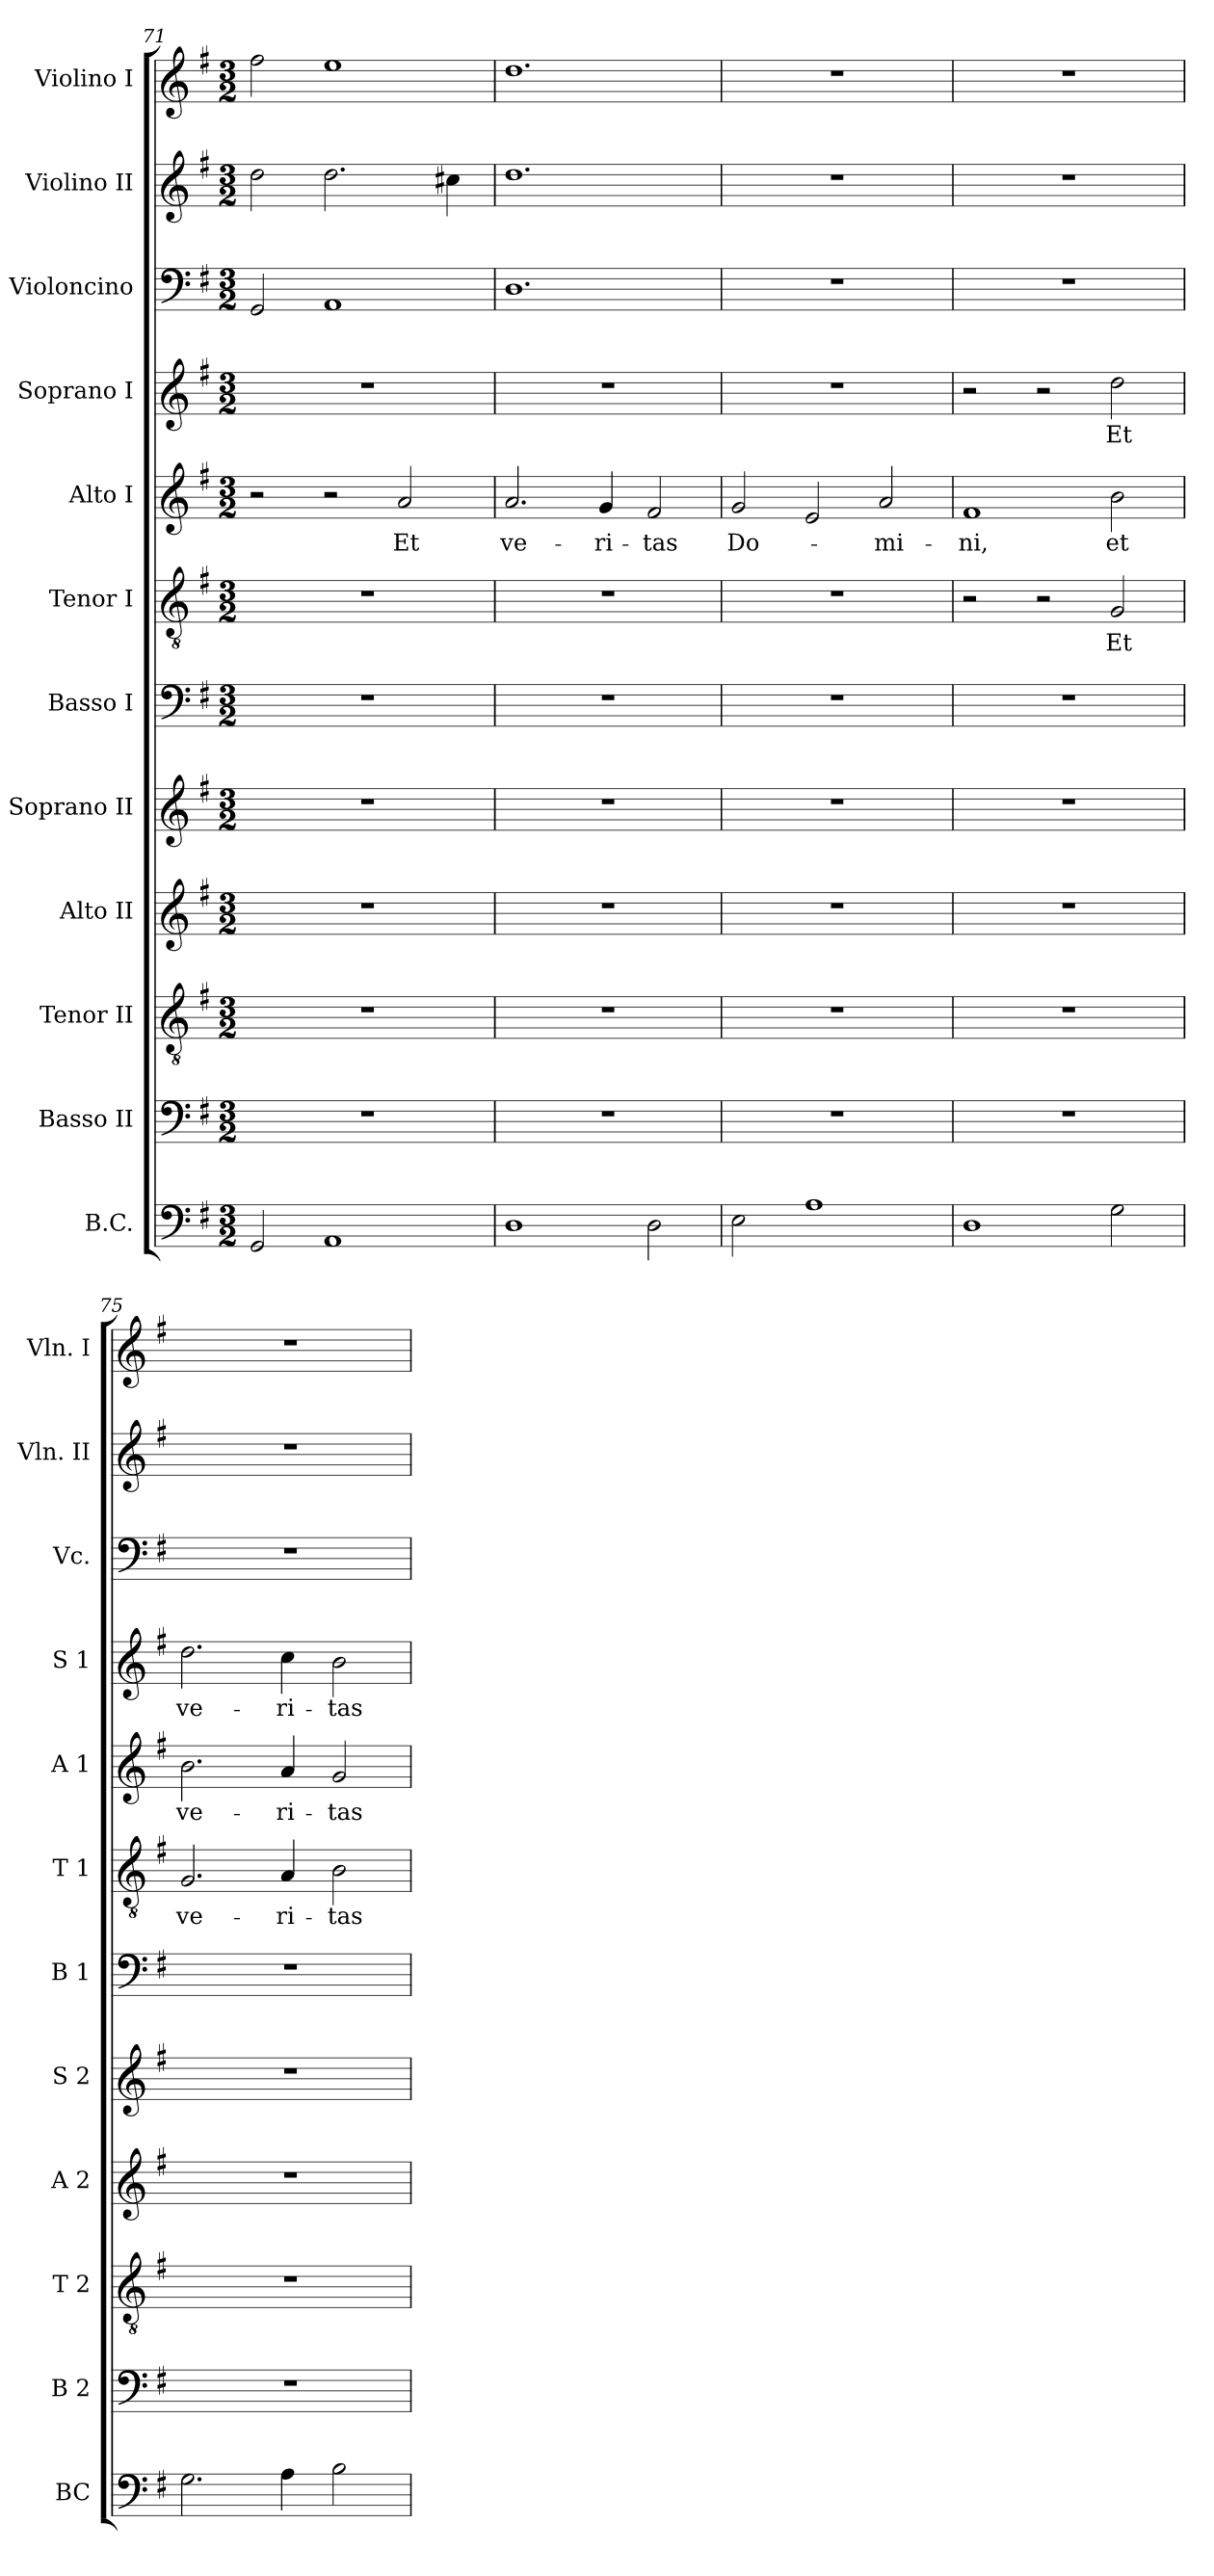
**kern	**kern	**kern	**kern	**kern	**kern	**kern	**text	**kern	**text	**kern	**text	**kern	**kern	**kern
*part12	*part11	*part10	*part9	*part8	*part7	*part6	*part6	*part5	*part5	*part4	*part4	*part3	*part2	*part1
*staff12	*staff11	*staff10	*staff9	*staff8	*staff7	*staff6	*staff6	*staff5	*staff5	*staff4	*staff4	*staff3	*staff2	*staff1
*I"B.C.	*I"Basso II	*I"Tenor II	*I"Alto II	*I"Soprano II	*I"Basso I	*I"Tenor I	*	*I"Alto I	*	*I"Soprano I	*	*I"Violoncino	*I"Violino II	*I"Violino I
*I'BC	*I'B 2	*I'T 2	*I'A 2	*I'S 2	*I'B 1	*I'T 1	*	*I'A 1	*	*I'S 1	*	*I'Vc.	*I'Vln. II	*I'Vln. I
*clefF4	*clefF4	*clefGv2	*clefG2	*clefG2	*clefF4	*clefGv2	*	*clefG2	*	*clefG2	*	*clefF4	*clefG2	*clefG2
*k[f#]	*k[f#]	*k[f#]	*k[f#]	*k[f#]	*k[f#]	*k[f#]	*	*k[f#]	*	*k[f#]	*	*k[f#]	*k[f#]	*k[f#]
*G:	*G:	*G:	*G:	*G:	*G:	*G:	*	*G:	*	*G:	*	*G:	*G:	*G:
*M3/2	*M3/2	*M3/2	*M3/2	*M3/2	*M3/2	*M3/2	*	*M3/2	*	*M3/2	*	*M3/2	*M3/2	*M3/2
=71	=71	=71	=71	=71	=71	=71	=71	=71	=71	=71	=71	=71	=71	=71
2GG/	1.r	1.r	1.r	1.r	1.r	1.r	.	2r	.	1.r	.	2GG/	2dd\	2ff#\
1AA	.	.	.	.	.	.	.	2r	.	.	.	1AA	2.dd\	1ee
!	!	!	!	!	!	!	!	!	!LO:LY:b	!	!	!	!	!
.	.	.	.	.	.	.	.	2a/	Et	.	.	.	.	.
.	.	.	.	.	.	.	.	.	.	.	.	.	4cc#X\	.
=72	=72	=72	=72	=72	=72	=72	=72	=72	=72	=72	=72	=72	=72	=72
!	!	!	!	!	!	!	!	!	!LO:LY:b	!	!	!	!	!
1D	1.r	1.r	1.r	1.r	1.r	1.r	.	2.a/	ve-	1.r	.	1.D	1.dd	1.dd
!	!	!	!	!	!	!	!	!	!LO:LY:b	!	!	!	!	!
.	.	.	.	.	.	.	.	4g/	-ri-	.	.	.	.	.
!	!	!	!	!	!	!	!	!	!LO:LY:b	!	!	!	!	!
2D\	.	.	.	.	.	.	.	2f#/	-tas	.	.	.	.	.
=73	=73	=73	=73	=73	=73	=73	=73	=73	=73	=73	=73	=73	=73	=73
!	!	!	!	!	!	!	!	!	!LO:LY:b	!	!	!	!	!
2E\	1.r	1.r	1.r	1.r	1.r	1.r	.	2g/	Do-	1.r	.	1.r	1.r	1.r
1A	.	.	.	.	.	.	.	2e/	.	.	.	.	.	.
!	!	!	!	!	!	!	!	!	!LO:LY:b	!	!	!	!	!
.	.	.	.	.	.	.	.	2a/	-mi-	.	.	.	.	.
=74	=74	=74	=74	=74	=74	=74	=74	=74	=74	=74	=74	=74	=74	=74
!	!	!	!	!	!	!	!	!	!LO:LY:b	!	!	!	!	!
1D	1.r	1.r	1.r	1.r	1.r	2r	.	1f#	-ni,	2r	.	1.r	1.r	1.r
.	.	.	.	.	.	2r	.	.	.	2r	.	.	.	.
!	!	!	!	!	!	!	!LO:LY:b	!	!LO:LY:b	!	!LO:LY:b	!	!	!
2G\	.	.	.	.	.	2G/	Et	2b\	et	2dd\	Et	.	.	.
=75	=75	=75	=75	=75	=75	=75	=75	=75	=75	=75	=75	=75	=75	=75
!	!	!	!	!	!	!	!LO:LY:b	!	!LO:LY:b	!	!LO:LY:b	!	!	!
2.G\	1.r	1.r	1.r	1.r	1.r	2.G/	ve-	2.b\	ve-	2.dd\	ve-	1.r	1.r	1.r
!	!	!	!	!	!	!	!LO:LY:b	!	!LO:LY:b	!	!LO:LY:b	!	!	!
4A\	.	.	.	.	.	4A/	-ri-	4a/	-ri-	4cc\	-ri-	.	.	.
!	!	!	!	!	!	!	!LO:LY:b	!	!LO:LY:b	!	!LO:LY:b	!	!	!
2B\	.	.	.	.	.	2B\	-tas	2g/	-tas	2b\	-tas	.	.	.
=	=	=	=	=	=	=	=	=	=	=	=	=	=	=
*-	*-	*-	*-	*-	*-	*-	*-	*-	*-	*-	*-	*-	*-	*-
